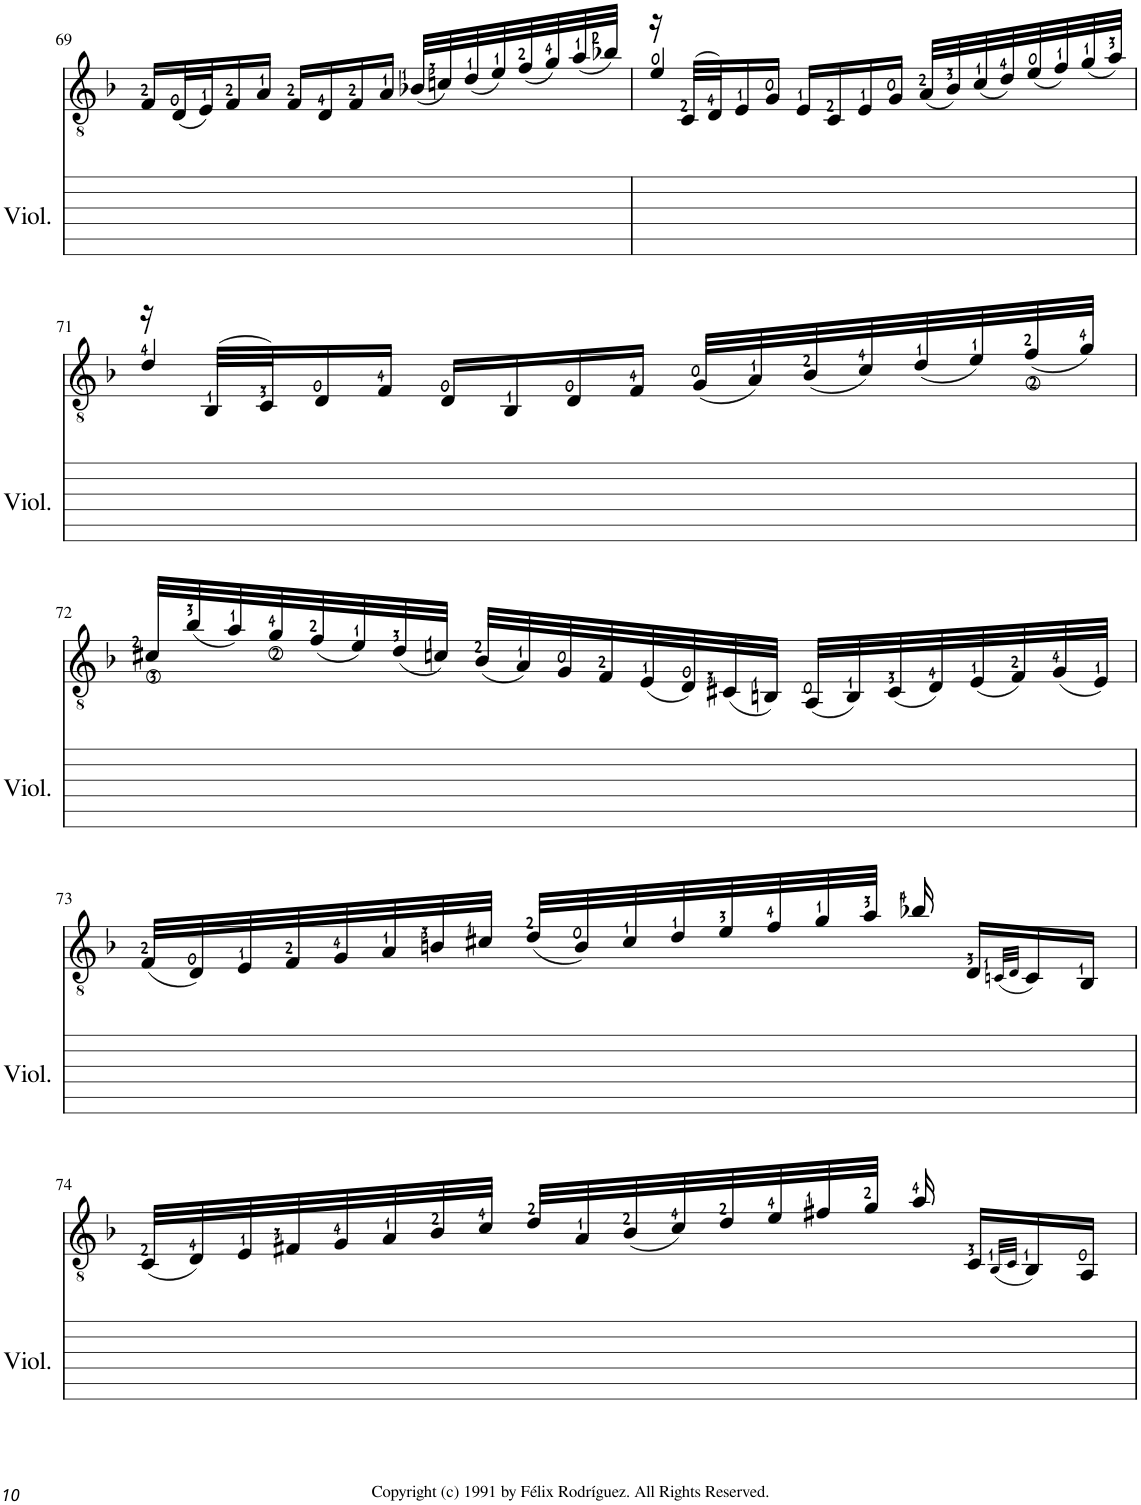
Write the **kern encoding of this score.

**kern	**kern
*part2	*part1
*staff2	*staff1
*I"Violão acústico	*I"6ta en Re
*I'Viol.	*
!!LO:PB:g=z
*	*clefGv2
*k[b-]	*k[b-]
*M3/4	*M3/4
=69	=69
2.r	16F/LL
.	(32D/L
.	32E/J)
.	16F/
.	16A/JJ
.	16F/LL
.	16D/
.	16F/
.	16A/JJ
.	(32B-X/LLL
.	32cn/)
.	(32d/
.	32e/)
.	(32f/
.	32g/)
.	(32a/
.	32b-X/JJJ)
=70	=70
*	*^
2.r	16r	4e/
.	(32C/LLL	.
.	32D/J)	.
.	16E/	.
.	16G/JJ	.
.	16E/LL	2ryy
.	16C/	.
.	16E/	.
.	16G/JJ	.
.	(32A/LLL	.
.	32B-/)	.
.	(32c/	.
.	32d/)	.
.	(32e/	.
.	32f/)	.
.	(32g/	.
.	32a/JJJ)	.
!!LO:LB:g=z	!!
=71	=71	=71
2.r	16r	4d/
.	(32BB-/LLL	.
.	32C/J)	.
.	16D/	.
.	16F/JJ	.
.	16D/LL	2ryy
.	16BB-/	.
.	16D/	.
.	16F/JJ	.
.	(32G/LLL	.
.	32A/)	.
.	(32B-/	.
.	32c/)	.
.	(32d/	.
.	32e/)	.
.	(32f/	.
.	32g/JJJ)	.
*	*v	*v
!!LO:LB:g=z
=72	=72
2.r	32c#X/LLL
.	(32b-/
.	32a/)
.	32g/
.	(32f/
.	32e/)
.	(32d/
.	32cn/JJJ)
.	(32B-/LLL
.	32A/)
.	32G/
.	32F/
.	(32E/
.	32D/)
.	(32C#X/
.	32BBn/JJJ)
.	(32AA/LLL
.	32BB/)
.	(32C#/
.	32D/)
.	(32E/
.	32F/)
.	(32G/
.	32E/JJJ)
!!LO:LB:g=z
=73	=73
2.r	(32F/LLL
.	32D/)
.	32E/
.	32F/
.	32G/
.	32A/
.	32Bn/
.	32c#X/JJJ
.	(32d/LLL
.	32B/)
.	32c#/
.	32d/
.	32e/
.	32f/
.	32g/
.	32a/JJJ
.	16b-X/
.	16D/LL
.	(32qCn/LLL
.	32qD/JJJ
.	16C/)
.	16BB-/JJ
!!LO:LB:g=z
=74	=74
2.r	(32C/LLL
.	32D/)
.	32E/
.	32F#X/
.	32G/
.	32A/
.	32B-/
.	32c/JJJ
.	32d/LLL
.	32A/
.	(32B-/
.	32c/)
.	32d/
.	32e/
.	32f#X/
.	32g/JJJ
.	16a/
.	16C/LL
.	(32qBB-/LLL
.	32qC/JJJ
.	16BB-/)
.	16AA/JJ
=	=
*-	*-
